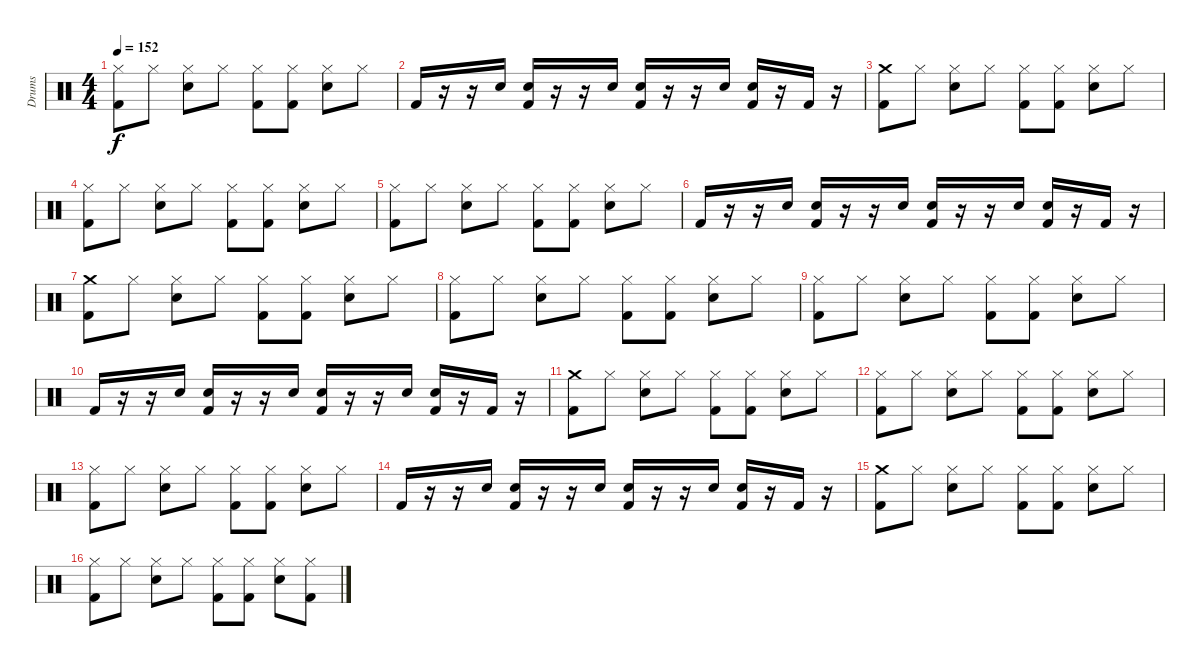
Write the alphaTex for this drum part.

\track ("Drums" "Drums") {instrument percussion}
\staff {score}
\articulation defaults
\ts (4 4)
\tempo 152
\clef neutral
\ks c
("Hi-Hat (closed)" "Kick (hit) 2").8{dy f} "Hi-Hat (closed)".8 ("Hi-Hat (closed)" "Snare (hit) 2").8 "Hi-Hat (closed)".8 ("Hi-Hat (closed)" "Kick (hit) 2").8 ("Hi-Hat (closed)" "Kick (hit) 2").8 ("Hi-Hat (closed)" "Snare (hit) 2").8 "Hi-Hat (closed)".8 |
"Kick (hit) 2".16 r.16 r.16 "Snare (hit) 2".16 ("Snare (hit) 2" "Kick (hit) 2").16 r.16 r.16 "Snare (hit) 2".16 ("Snare (hit) 2" "Kick (hit) 2").16 r.16 r.16 "Snare (hit) 2".16 ("Snare (hit) 2" "Kick (hit) 2").16 r.16 "Kick (hit) 2".16 r.16 |
("Crash medium (hit)" "Kick (hit) 2").8 "Hi-Hat (closed)".8 ("Hi-Hat (closed)" "Snare (hit) 2").8 "Hi-Hat (closed)".8 ("Hi-Hat (closed)" "Kick (hit) 2").8 ("Hi-Hat (closed)" "Kick (hit) 2").8 ("Hi-Hat (closed)" "Snare (hit) 2").8 "Hi-Hat (closed)".8 |
("Hi-Hat (closed)" "Kick (hit) 2").8 "Hi-Hat (closed)".8 ("Hi-Hat (closed)" "Snare (hit) 2").8 "Hi-Hat (closed)".8 ("Hi-Hat (closed)" "Kick (hit) 2").8 ("Hi-Hat (closed)" "Kick (hit) 2").8 ("Hi-Hat (closed)" "Snare (hit) 2").8 "Hi-Hat (closed)".8 |
("Hi-Hat (closed)" "Kick (hit) 2").8 "Hi-Hat (closed)".8 ("Hi-Hat (closed)" "Snare (hit) 2").8 "Hi-Hat (closed)".8 ("Hi-Hat (closed)" "Kick (hit) 2").8 ("Hi-Hat (closed)" "Kick (hit) 2").8 ("Hi-Hat (closed)" "Snare (hit) 2").8 "Hi-Hat (closed)".8 |
"Kick (hit) 2".16 r.16 r.16 "Snare (hit) 2".16 ("Snare (hit) 2" "Kick (hit) 2").16 r.16 r.16 "Snare (hit) 2".16 ("Snare (hit) 2" "Kick (hit) 2").16 r.16 r.16 "Snare (hit) 2".16 ("Snare (hit) 2" "Kick (hit) 2").16 r.16 "Kick (hit) 2".16 r.16 |
("Crash medium (hit)" "Kick (hit) 2").8 "Hi-Hat (closed)".8 ("Hi-Hat (closed)" "Snare (hit) 2").8 "Hi-Hat (closed)".8 ("Hi-Hat (closed)" "Kick (hit) 2").8 ("Hi-Hat (closed)" "Kick (hit) 2").8 ("Hi-Hat (closed)" "Snare (hit) 2").8 "Hi-Hat (closed)".8 |
("Hi-Hat (closed)" "Kick (hit) 2").8 "Hi-Hat (closed)".8 ("Hi-Hat (closed)" "Snare (hit) 2").8 "Hi-Hat (closed)".8 ("Hi-Hat (closed)" "Kick (hit) 2").8 ("Hi-Hat (closed)" "Kick (hit) 2").8 ("Hi-Hat (closed)" "Snare (hit) 2").8 "Hi-Hat (closed)".8 |
("Hi-Hat (closed)" "Kick (hit) 2").8 "Hi-Hat (closed)".8 ("Hi-Hat (closed)" "Snare (hit) 2").8 "Hi-Hat (closed)".8 ("Hi-Hat (closed)" "Kick (hit) 2").8 ("Hi-Hat (closed)" "Kick (hit) 2").8 ("Hi-Hat (closed)" "Snare (hit) 2").8 "Hi-Hat (closed)".8 |
"Kick (hit) 2".16 r.16 r.16 "Snare (hit) 2".16 ("Snare (hit) 2" "Kick (hit) 2").16 r.16 r.16 "Snare (hit) 2".16 ("Snare (hit) 2" "Kick (hit) 2").16 r.16 r.16 "Snare (hit) 2".16 ("Snare (hit) 2" "Kick (hit) 2").16 r.16 "Kick (hit) 2".16 r.16 |
("Crash medium (hit)" "Kick (hit) 2").8 "Hi-Hat (closed)".8 ("Hi-Hat (closed)" "Snare (hit) 2").8 "Hi-Hat (closed)".8 ("Hi-Hat (closed)" "Kick (hit) 2").8 ("Hi-Hat (closed)" "Kick (hit) 2").8 ("Hi-Hat (closed)" "Snare (hit) 2").8 "Hi-Hat (closed)".8 |
("Hi-Hat (closed)" "Kick (hit) 2").8 "Hi-Hat (closed)".8 ("Hi-Hat (closed)" "Snare (hit) 2").8 "Hi-Hat (closed)".8 ("Hi-Hat (closed)" "Kick (hit) 2").8 ("Hi-Hat (closed)" "Kick (hit) 2").8 ("Hi-Hat (closed)" "Snare (hit) 2").8 "Hi-Hat (closed)".8 |
("Hi-Hat (closed)" "Kick (hit) 2").8 "Hi-Hat (closed)".8 ("Hi-Hat (closed)" "Snare (hit) 2").8 "Hi-Hat (closed)".8 ("Hi-Hat (closed)" "Kick (hit) 2").8 ("Hi-Hat (closed)" "Kick (hit) 2").8 ("Hi-Hat (closed)" "Snare (hit) 2").8 "Hi-Hat (closed)".8 |
"Kick (hit) 2".16 r.16 r.16 "Snare (hit) 2".16 ("Snare (hit) 2" "Kick (hit) 2").16 r.16 r.16 "Snare (hit) 2".16 ("Snare (hit) 2" "Kick (hit) 2").16 r.16 r.16 "Snare (hit) 2".16 ("Snare (hit) 2" "Kick (hit) 2").16 r.16 "Kick (hit) 2".16 r.16 |
("Crash medium (hit)" "Kick (hit) 2").8 "Hi-Hat (closed)".8 ("Hi-Hat (closed)" "Snare (hit) 2").8 "Hi-Hat (closed)".8 ("Hi-Hat (closed)" "Kick (hit) 2").8 ("Hi-Hat (closed)" "Kick (hit) 2").8 ("Hi-Hat (closed)" "Snare (hit) 2").8 "Hi-Hat (closed)".8 |
("Hi-Hat (closed)" "Kick (hit) 2").8 "Hi-Hat (closed)".8 ("Hi-Hat (closed)" "Snare (hit) 2").8 "Hi-Hat (closed)".8 ("Hi-Hat (closed)" "Kick (hit) 2").8 ("Hi-Hat (closed)" "Kick (hit) 2").8 ("Hi-Hat (closed)" "Snare (hit) 2").8 ("Hi-Hat (closed)" "Kick (hit) 2").8
